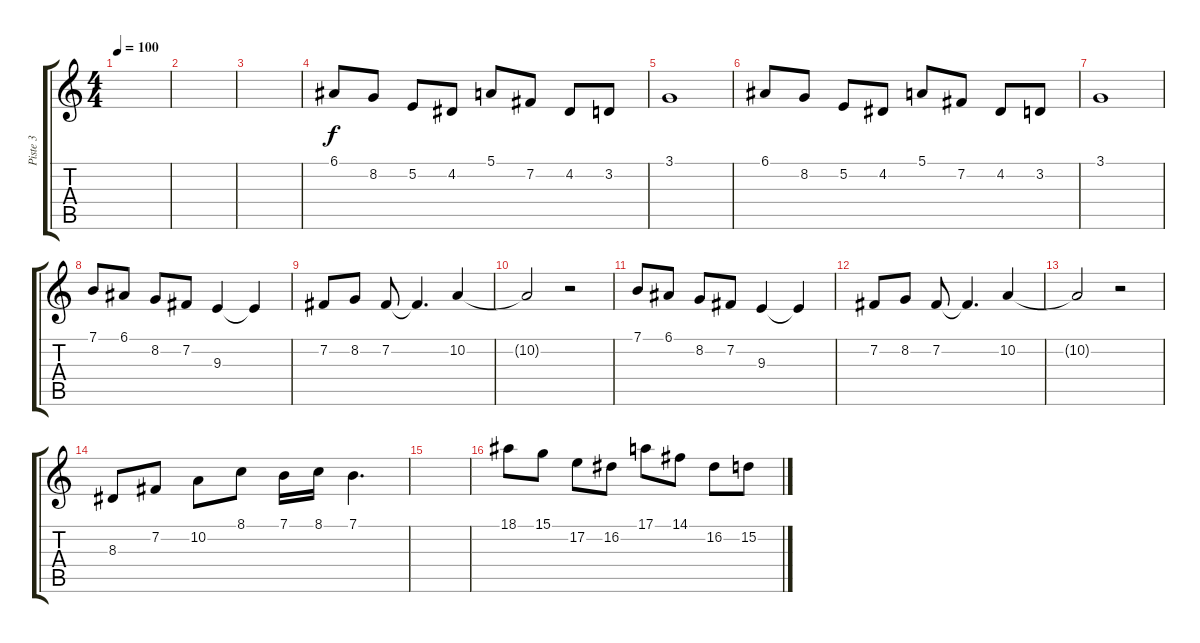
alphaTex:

\track ("Piste 3" "Piste 3") {instrument clarinet}
\staff {score tabs}
\tuning (E4 B3 G3 D3 A2 E2) {hide}
\ts (4 4)
\tempo 100
\clef g2
\ks c
|
|
|
6.1.8 8.2.8 5.2.8 4.2.8 5.1.8 7.2.8 4.2.8 3.2.8 |
3.1.1 |
6.1.8 8.2.8 5.2.8 4.2.8 5.1.8 7.2.8 4.2.8 3.2.8 |
3.1.1 |
7.1.8 6.1.8 8.2.8 7.2.8 9.3.4 9.3{t}.4 |
7.2.8 8.2.8 7.2.8 7.2{t}.4{d} 10.2.4 |
10.2{t}.2 r.2 |
7.1.8 6.1.8 8.2.8 7.2.8 9.3.4 9.3{t}.4 |
7.2.8 8.2.8 7.2.8 7.2{t}.4{d} 10.2.4 |
10.2{t}.2 r.2 |
8.3.8 7.2.8 10.2.8 8.1.8 7.1.16 8.1.16 7.1.4{d} |
|
18.1.8 15.1.8 17.2.8 16.2.8 17.1.8 14.1.8 16.2.8 15.2.8
